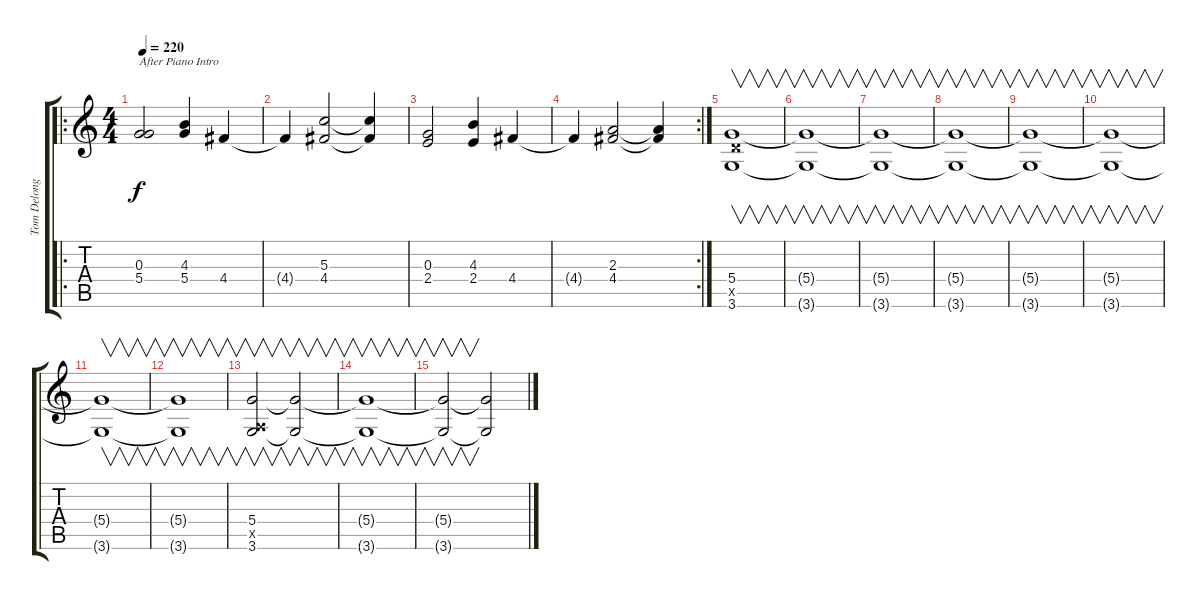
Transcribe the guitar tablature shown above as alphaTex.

\track ("Tom Delonge (Guitar)" "Tom Delong") {instrument overdrivenguitar}
\staff {score tabs}
\tuning (E4 B3 G3 D3 A2 E2) {hide}
\ro
\ts (4 4)
\tempo 220
\clef g2
\ks c
(0.3 5.4).2{txt "After Piano Intro" dy f volume 13 instrument acousticguitarsteel} (4.3 5.4).4 4.4.4 |
4.4{t}.4 (5.3 4.4).2 (5.3{t} 4.4{t}).4 |
(0.3 2.4).2 (4.3 2.4).4 4.4.4 |
\rc 2
4.4{t}.4 (2.3 4.4).2 (2.3{t} 4.4{t}).4 |
(5.4 5.5{x} 3.6).1{v volume 16 instrument overdrivenguitar} |
(5.4{t} 3.6{t}).1{v} |
(5.4{t} 3.6{t}).1{v} |
(5.4{t} 3.6{t}).1{v} |
(5.4{t} 3.6{t}).1{v} |
(5.4{t} 3.6{t}).1{v} |
(5.4{t} 3.6{t}).1{v} |
(5.4{t} 3.6{t}).1{v} |
(5.4 0.5{x} 3.6).2{v} (5.4{t} 3.6{t}).2{v volume 16} |
(5.4{t} 3.6{t}).1{v volume 13} |
(5.4{t} 3.6{t}).2{v} (5.4{t} 3.6{t}).2{volume 6}
